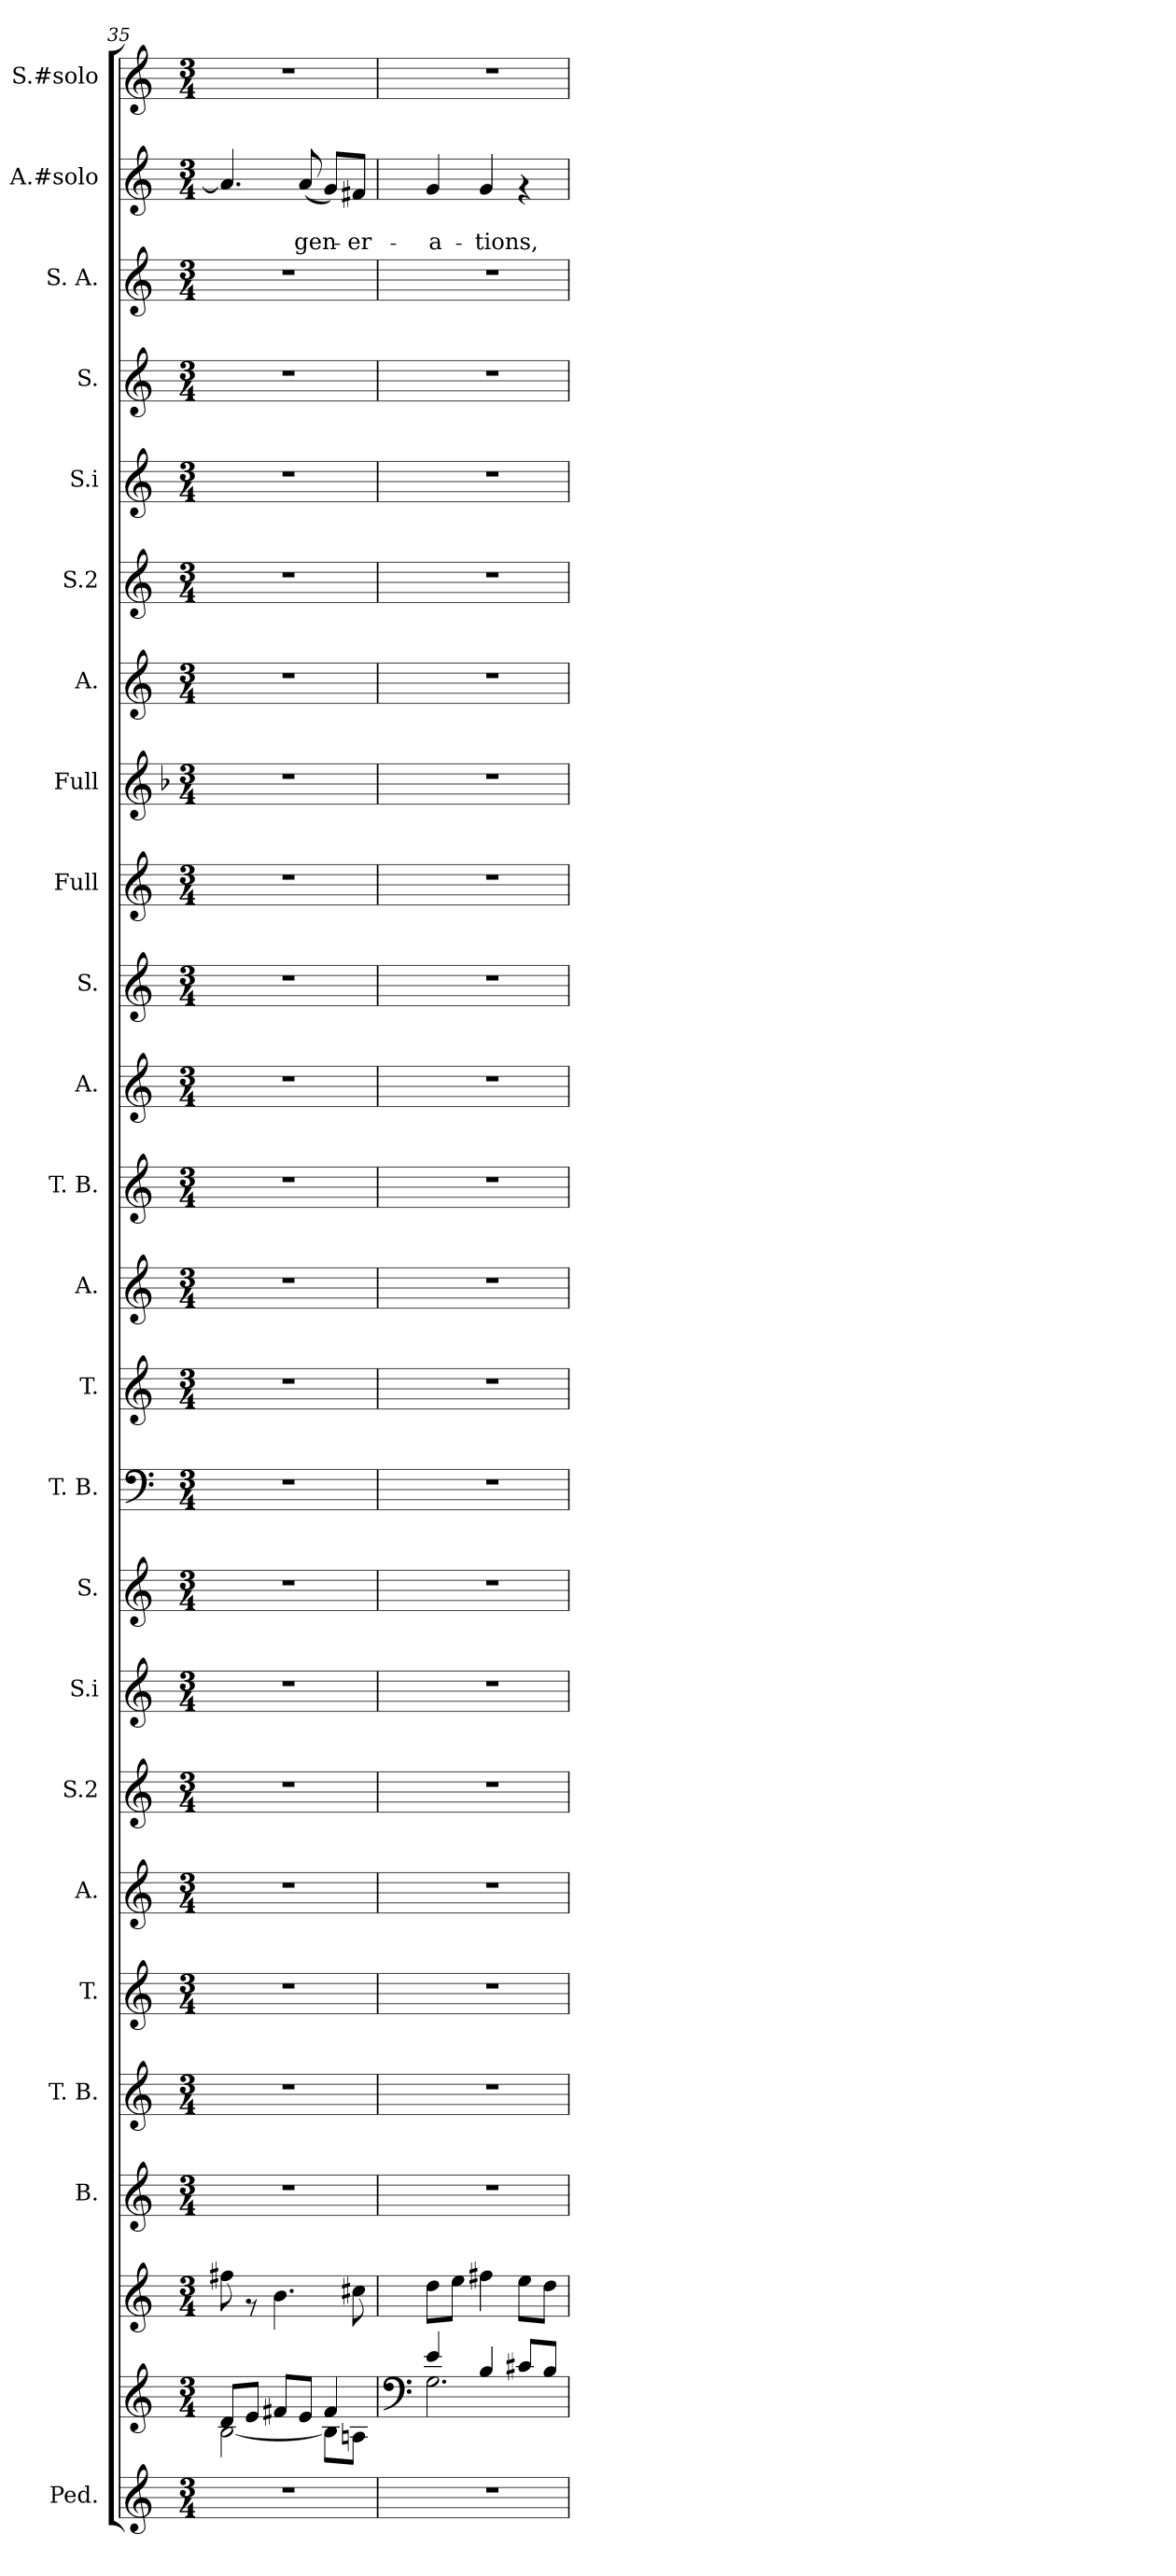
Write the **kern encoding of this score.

**kern	**kern	**kern	**kern	**kern	**kern	**kern	**kern	**kern	**kern	**kern	**kern	**kern	**kern	**kern	**kern	**kern	**kern	**kern	**kern	**kern	**kern	**kern	**kern	**text	**text	**kern
*part25	*part24	*part23	*part22	*part21	*part20	*part19	*part18	*part17	*part16	*part15	*part14	*part13	*part12	*part11	*part10	*part9	*part8	*part7	*part6	*part5	*part4	*part3	*part2	*part2	*part2	*part1
*staff25	*staff24	*staff23	*staff22	*staff21	*staff20	*staff19	*staff18	*staff17	*staff16	*staff15	*staff14	*staff13	*staff12	*staff11	*staff10	*staff9	*staff8	*staff7	*staff6	*staff5	*staff4	*staff3	*staff2	*staff2	*staff2	*staff1
*I"Ped.	*	*	*I"B.	*I"T. B.	*I"T.	*I"A.	*I"S.2	*I"S.i	*I"S.	*I"T. B.	*I"T.	*I"A.	*I"T. B.	*I"A.	*I"S.	*I"Full	*I"Full	*I"A.	*I"S.2	*I"S.i	*I"S.	*I"S. A.	*I"A.#solo	*	*	*I"S.#solo
*I'Ped.	*	*	*	*I'T. B.	*I'T.	*I'A.	*I'S.2	*I'S.i	*I'S.	*I'T. B.	*I'T.	*	*I'T. B.	*I'A.	*I'S.	*	*	*I'A.	*I'S.2	*I'S.i	*I'S.	*I'S. A.	*I'A.#solo	*	*	*I'S.#solo
!!LO:PB:g=z
*clefG2	*clefG2	*clefG2	*clefG2	*clefG2	*clefG2	*clefG2	*clefG2	*clefG2	*clefG2	*clefF4	*clefG2	*clefG2	*clefG2	*clefG2	*clefG2	*clefG2	*clefG2	*clefG2	*clefG2	*clefG2	*clefG2	*clefG2	*clefG2	*	*	*clefG2
*	*	*	*	*	*	*	*	*	*	*	*	*	*	*	*	*	*ITrd3c5	*	*	*	*	*	*	*	*	*
*k[]	*k[]	*k[]	*k[]	*k[]	*k[]	*k[]	*k[]	*k[]	*k[]	*k[]	*k[]	*k[]	*k[]	*k[]	*k[]	*k[]	*k[]	*k[]	*k[]	*k[]	*k[]	*k[]	*k[]	*	*	*k[]
*C:	*C:	*C:	*C:	*C:	*C:	*C:	*C:	*C:	*C:	*C:	*C:	*C:	*C:	*C:	*C:	*C:	*C:	*C:	*C:	*C:	*C:	*C:	*C:	*	*	*C:
*M3/4	*M3/4	*M3/4	*M3/4	*M3/4	*M3/4	*M3/4	*M3/4	*M3/4	*M3/4	*M3/4	*M3/4	*M3/4	*M3/4	*M3/4	*M3/4	*M3/4	*M3/4	*M3/4	*M3/4	*M3/4	*M3/4	*M3/4	*M3/4	*	*	*M3/4
=35	=35	=35	=35	=35	=35	=35	=35	=35	=35	=35	=35	=35	=35	=35	=35	=35	=35	=35	=35	=35	=35	=35	=35	=35	=35	=35
*	*^	*	*	*	*	*	*	*	*	*	*	*	*	*	*	*	*	*	*	*	*	*	*	*	*	*
2.r	8d/L	[<2B\	8ff#X\	2.r	2.r	2.r	2.r	2.r	2.r	2.r	2.r	2.r	2.r	2.r	2.r	2.r	2.r	2.r	2.r	2.r	2.r	2.r	2.r	4.a/]	.	.	2.r
.	8e/J	.	8rf	.	.	.	.	.	.	.	.	.	.	.	.	.	.	.	.	.	.	.	.	.	.	.	.
.	8f#X/L	.	4.b\	.	.	.	.	.	.	.	.	.	.	.	.	.	.	.	.	.	.	.	.	.	.	.	.
!	!	!	!	!	!	!	!	!	!	!	!	!	!	!	!	!	!	!	!	!	!	!	!	!	!	!LO:LY:b	!
.	8e/J	.	.	.	.	.	.	.	.	.	.	.	.	.	.	.	.	.	.	.	.	.	.	(<8a/	.	gen-	.
.	4f#/	8B\L]	.	.	.	.	.	.	.	.	.	.	.	.	.	.	.	.	.	.	.	.	.	8g/L)	.	.	.
!	!	!	!	!	!	!	!	!	!	!	!	!	!	!	!	!	!	!	!	!	!	!	!	!	!	!LO:LY:b	!
.	.	8An\J	8cc#X\	.	.	.	.	.	.	.	.	.	.	.	.	.	.	.	.	.	.	.	.	8f#X/J	.	-er-	.
=36	=36	=36	=36	=36	=36	=36	=36	=36	=36	=36	=36	=36	=36	=36	=36	=36	=36	=36	=36	=36	=36	=36	=36	=36	=36	=36	=36
*	*clefF4	*	*	*	*	*	*	*	*	*	*	*	*	*	*	*	*	*	*	*	*	*	*	*	*	*	*
!	!	!	!	!	!	!	!	!	!	!	!	!	!	!	!	!	!	!	!	!	!	!	!	!	!	!LO:LY:b	!
2.r	4e/	2.G\	8dd\L	2.r	2.r	2.r	2.r	2.r	2.r	2.r	2.r	2.r	2.r	2.r	2.r	2.r	2.r	2.r	2.r	2.r	2.r	2.r	2.r	4g/	.	-a-	2.r
.	.	.	8ee\J	.	.	.	.	.	.	.	.	.	.	.	.	.	.	.	.	.	.	.	.	.	.	.	.
!	!	!	!	!	!	!	!	!	!	!	!	!	!	!	!	!	!	!	!	!	!	!	!	!	!	!LO:LY:b	!
.	4B/	.	4ff#X\	.	.	.	.	.	.	.	.	.	.	.	.	.	.	.	.	.	.	.	.	4g/	.	-tions,	.
.	8c#X/L	.	8ee\L	.	.	.	.	.	.	.	.	.	.	.	.	.	.	.	.	.	.	.	.	4rf	.	.	.
.	8B/J	.	8dd\J	.	.	.	.	.	.	.	.	.	.	.	.	.	.	.	.	.	.	.	.	.	.	.	.
*	*v	*v	*	*	*	*	*	*	*	*	*	*	*	*	*	*	*	*	*	*	*	*	*	*	*	*	*
=	=	=	=	=	=	=	=	=	=	=	=	=	=	=	=	=	=	=	=	=	=	=	=	=	=	=
*-	*-	*-	*-	*-	*-	*-	*-	*-	*-	*-	*-	*-	*-	*-	*-	*-	*-	*-	*-	*-	*-	*-	*-	*-	*-	*-
